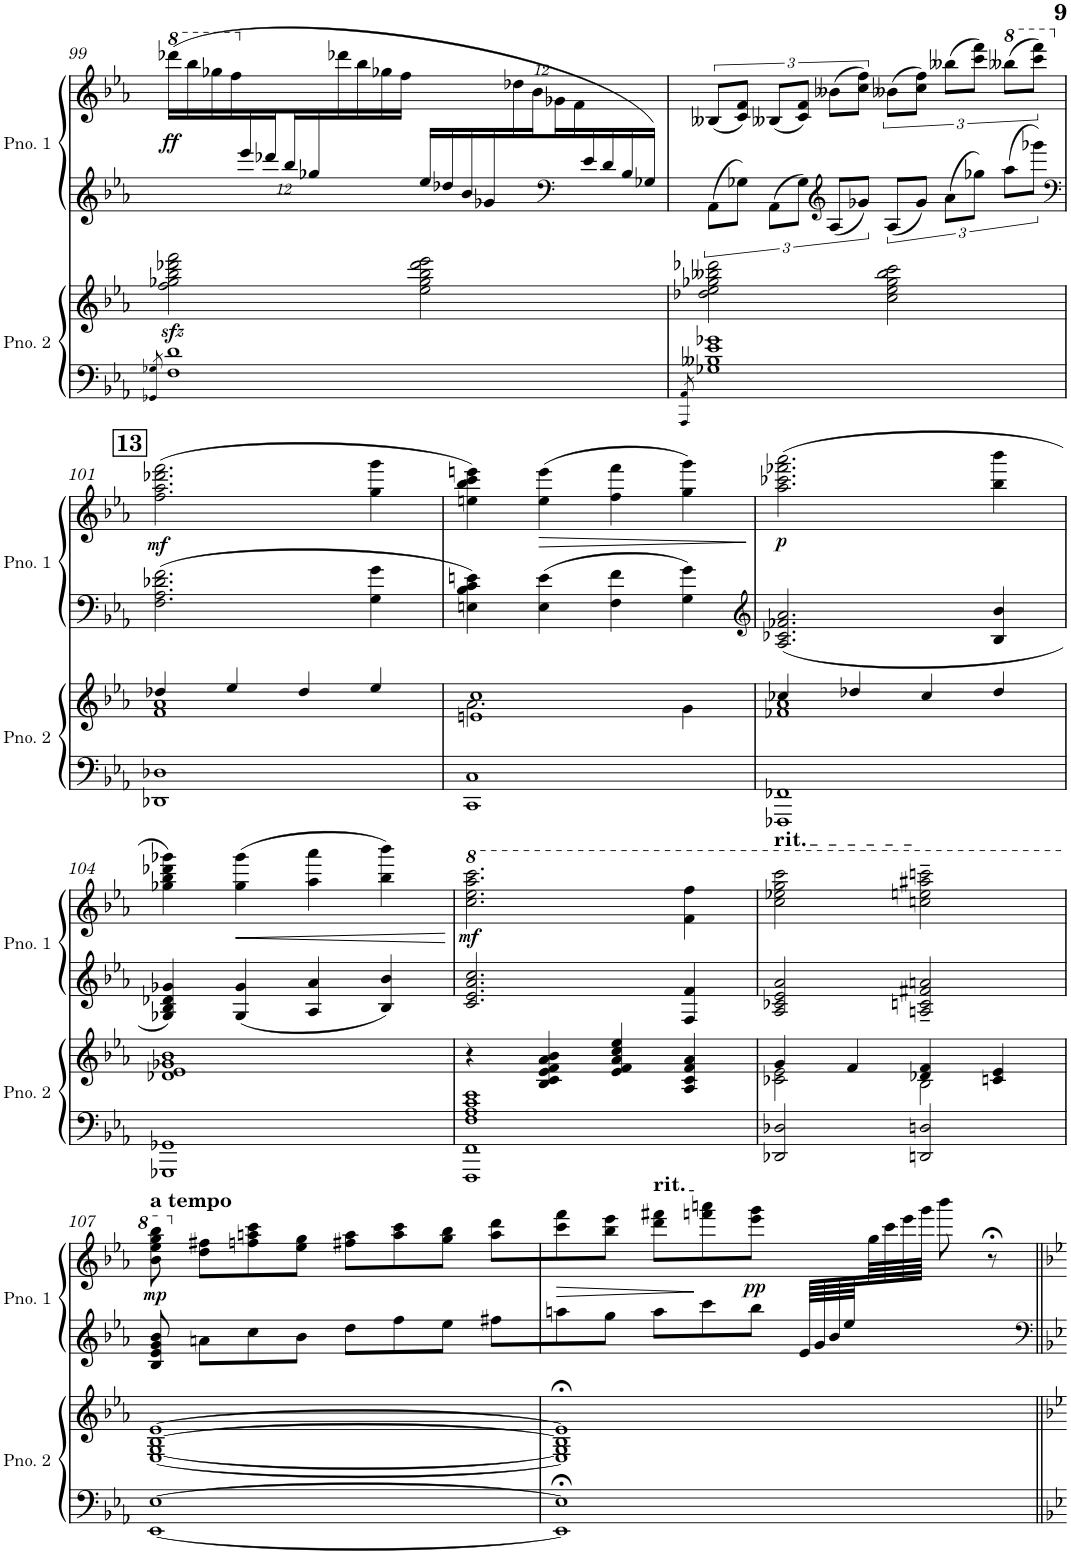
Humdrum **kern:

**kern	**kern	**kern	**kern	**dynam
*part2	*part2	*part1	*part1	*part1
*staff4	*staff3	*staff2	*staff1	*staff1/2
*I"Piano 2	*	*I"Piano 1	*	*
*I'Pno. 2	*	*I'Pno. 1	*	*
!!LO:PB:g=z
*clefF4	*clefG2	*clefG2	*clefG2	*
*k[b-e-a-]	*k[b-e-a-]	*k[b-e-a-]	*k[b-e-a-]	*
*M2/2	*M2/2	*M2/2	*M2/2	*
*met(c|)	*met(c|)	*met(c|)	*met(c|)	*
=99	=99	=99	=99	=99
8qGG-X/ 8qG-X/	.	.	.	.
*	*	*^	*	*
*	*	*	*	*Xbrackettup	*
!	!	!	!	!	!LO:HP:b
!	!	!	!	!	!LO:DY:n=1:b
1F 1d	2ff\zz< 2gg-X\zz< 2bb-\zz< 2ddd-X\zz< 2fff\zz<	6ryy	2.ryy	(24dddd-X\LL	< ff
*	*	*	*	*8va	*
.	.	.	.	24bbb-\	.
.	.	.	.	24ggg-X\	.
.	.	.	.	24fff\	.
*	*	*	*	*X8va	*
.	.	24eee-/	.	6ryy	.
.	.	24ddd-X/J	.	.	.
.	.	24bb-/L	.	.	.
.	.	24gg-X/	.	.	.
.	.	6ryy	.	24ddd-X\	.
.	.	.	.	24bb-\	.
.	.	.	.	24gg-X\	.
.	.	.	.	24ff\JJ	.
*	*	*Xbrackettup	*	*	*
.	2ee-\ 2gg-\ 2bb-\ 2ddd-\ 2eee-\	24ee-/LL	.	6ryy	.
.	.	24dd-X/	.	.	.
.	.	24b-/	.	.	.
.	.	24g-X/	.	.	.
.	.	6ryy	.	24dd-X\	.
.	.	.	.	24b-\J	.
*	*	*clefF4	*	*	*
.	.	.	4ryy	24g-X\L	.
.	.	.	.	24f\	.
.	.	24e-/	.	6ryy	.
.	.	24d/	.	.	.
.	.	24B-/	.	.	.
.	.	24G-X/JJ)	.	.	.
*	*	*v	*v	*	*
=100	=100	=100	=100	=100
8qAAA-/ 8qAA-/	.	.	.	.
*	*	*brackettup	*brackettup	*
1G-X 1B--X 1e- 1g-X	2dd-X\ 2ee-\ 2gg-X\ 2bb--X\ 2ddd-X\	12AA-\L	(12B--X/L	.
.	.	12G-X\J	12c/ 12f/J)	.
.	.	12AA-\L	(12B--X/L	.
.	.	12G-\J	12c/ 12f/J)	.
*	*	*clefG2	*	*
.	.	12A-/L	(12b--X\L	.
.	.	12g-X/J	12cc\ 12ff\J)	.
.	2cc\ 2ee-\ 2gg-\ 2bb--\ 2ccc\	12A-/L	(12b--X\L	.
.	.	12g-/J	12cc\ 12ff\J)	.
.	.	12a-\L	(12bb--X\L	.
.	.	12gg-X\J	12ccc\ 12fff\J)	.
*	*	*	*8va	*
.	.	12aa-\L	(12bbb--X\L	.
.	.	12ggg-X\J	12cccc\ 12ffff\J)	.
!!LO:LB:g=z
!!LO:REH:place=s1:a:B:cj:fs=14:t=13
=101	=101	=101	=101	=101
*	*	*clefF4	*	*
*	*^	*	*	*
*	*	*	*	*X8va	*
!	!	!	!	!	!LO:DY:b
1DD-X 1D-X	4dd-X/	1f 1a-	2.F\ 2.A-\ 2.d-X\ 2.f\	(2.ff\ 2.aa-\ 2.ddd-X\ 2.fff\	mf
.	4ee-/	.	.	.	.
.	4dd-/	.	.	.	.
.	4ee-/	.	4G\ 4g\	4gg\ 4ggg\	.
=102	=102	=102	=102	=102	=102
1CC 1C	1en 1cc	2.a-\	4En\ 4B-\ 4c\ 4en\	4een\ 4bb-\ 4ccc\ 4eeen\)	.
!	!	!	!	!	!LO:HP:b
.	.	.	4E\ 4e\	(4ee\ 4eee\	>
.	.	.	4F\ 4f\	4ff\ 4fff\	.
.	.	4g\	4G\ 4g\	4gg\ 4ggg\)	.
*	*v	*v	*	*	*
.	.	.	.	[
=103	=103	=103	=103	=103
*	*	*clefG2	*	*
*	*^	*	*	*
!	!	!	!	!	!LO:DY:b
1FFF-X 1FF-X	4cc-X/	1f-X 1a-	2.A-/ 2.c-X/ 2.f-X/ 2.a-/	(2.aa-\ 2.ccc-X\ 2.fff-X\ 2.aaa-\	p
.	4dd-X/	.	.	.	.
.	4cc-/	.	.	.	.
.	4dd-/	.	4B-/ 4b-/	4bb-\ 4bbb-\	.
*	*v	*v	*	*	*
!!LO:LB:g=z
=104	=104	=104	=104	=104
1GGG-X 1GG-X	1d-X 1e- 1g-X 1b-	4G-X/ 4B-/ 4d-X/ 4g-X/	4gg-X\ 4bb-\ 4ddd-X\ 4ggg-X\)	.
!	!	!	!	!LO:HP:b
.	.	4G-/ 4g-/	(4gg-\ 4ggg-\	<
.	.	4A-/ 4a-/	4aa-\ 4aaa-\	.
.	.	4B-/ 4b-/	4bb-\ 4bbb-\)	.
.	.	.	.	]
=105	=105	=105	=105	=105
*	*	*	*8va	*
!	!	!	!	!LO:DY:b
1FFF 1FF 1F 1A- 1c 1e-	4r	2.c/ 2.e-/ 2.a-/ 2.cc/	2.ccc\ 2.eee-\ 2.aaa-\ 2.cccc\	mf
.	4B-/ 4c/ 4e-/ 4f/ 4a-/ 4b-/	.	.	.
.	4e-/ 4f/ 4a-/ 4cc/ 4ee-/	.	.	.
.	4A-/ 4c/ 4f/ 4a-/	4F/ 4f/	4ff\ 4fff\	.
=106	=106	=106	=106	=106
*	*^	*	*	*
!	!	!	!	!LO:TX:a:t=rit.	!
2DD-X/ 2D-X/	4g/	2c-X\ 2e-\	2A-/ 2c-X/ 2e-/ 2a-/	2ccc\ 2eee-X\ 2ggg\ 2cccc\	.
.	4f/	.	.	.	.
2DDn/ 2Dn/	4d-X/ 4f/	2B-\	2An/~ 2cn/~ 2f#X/~ 2an/~	2cccn\~ 2eeen\~ 2aaa#X\~ 2ccccn\~	.
.	4cn/ 4e-/	.	.	.	.
*	*v	*v	*	*	*
!!LO:LB:g=z
=107	=107	=107	=107	=107
!	!	!	!LO:TX:a:B:t=a tempo	!
!	!	!	!	!LO:DY:b
[1EE- [1E-	[1E- [1G [1B- [1e-	8B-/ 8e-/ 8g/ 8b-/	8bb-\ 8eee-\ 8ggg\ 8bbb-\	mp
*	*	*	*X8va	*
.	.	8an\L	8dd\ 8ff#X\L	.
.	.	8cc\	8ffn\ 8aan\ 8ccc\	.
.	.	8b-\J	8ee-\ 8gg\J	.
.	.	8dd\L	8ff#X\ 8aa\L	.
.	.	8ff\	8aa\ 8ccc\	.
.	.	8ee-\J	8gg\ 8bb-\J	.
.	.	8ff#X\L	8aa\ 8ddd\L	.
=108	=108	=108	=108	=108
*	*	*^	*	*
1EE-];< 1E-];<	1E-];< 1G];< 1B-];< 1e-];<	8ryy	8aan\	8ccc\ 8fff\	.
.	.	.	8gg\J	8bb-\ 8eee-\J	.
!	!	!	!	!LO:TX:a:t=rit.	!
.	.	.	8aa\L	8ddd\ 8fff#X\L	.
.	.	.	8ccc\	8fffn\ 8aaan\	[
!	!	!	!	!	!LO:DY:b
.	.	.	8bb-\J	8eee-\ 8ggg\J	pp
.	.	64e-/LLLL	8ryy	16ryy	.
.	.	64g/	.	.	.
.	.	64b-/	.	.	.
.	.	64ee-/JJ	.	.	.
.	.	4ryy	.	64gg\LL	.
.	.	.	.	64ccc\	.
.	.	.	.	64eee-\	.
.	.	.	.	64ggg\JJJJ	.
.	.	.	4ryy	8bbb-\	.
.	.	.	.	8r;<	.
.	.	16ryy	.	.	.
*	*	*v	*v	*	*
=||	=||	=||	=||	=||
*-	*-	*-	*-	*-
